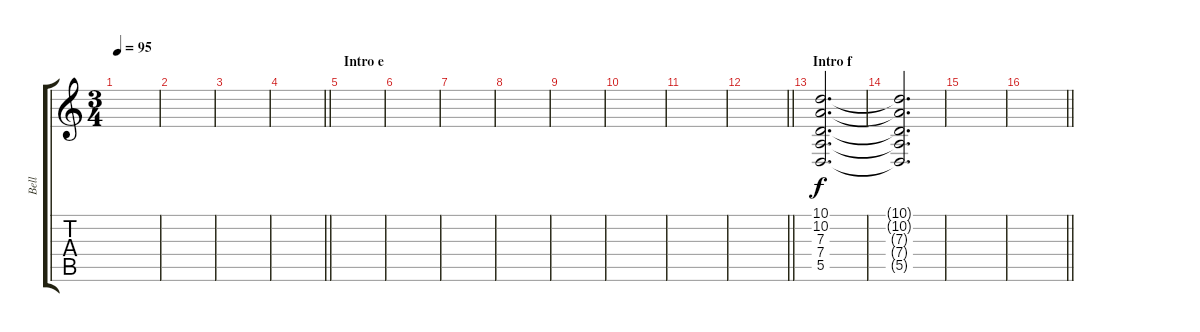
\track ("Bell" "Bell") {instrument tubularbells}
\staff {score tabs}
\tuning (E4 B3 G3 D3 A2 D2) {hide}
\ts (3 4)
\tempo 95
\clef g2
\ks c
|
|
|
\barLineRight lightlight
|
\section ("" "Intro e")
|
|
|
|
|
|
|
\barLineRight lightlight
|
\section ("" "Intro f")
(10.1 10.2 7.3 7.4 5.5).2{d} |
(10.1{t} 10.2{t} 7.3{t} 7.4{t} 5.5{t}).2{d} |
|
\barLineRight lightlight
